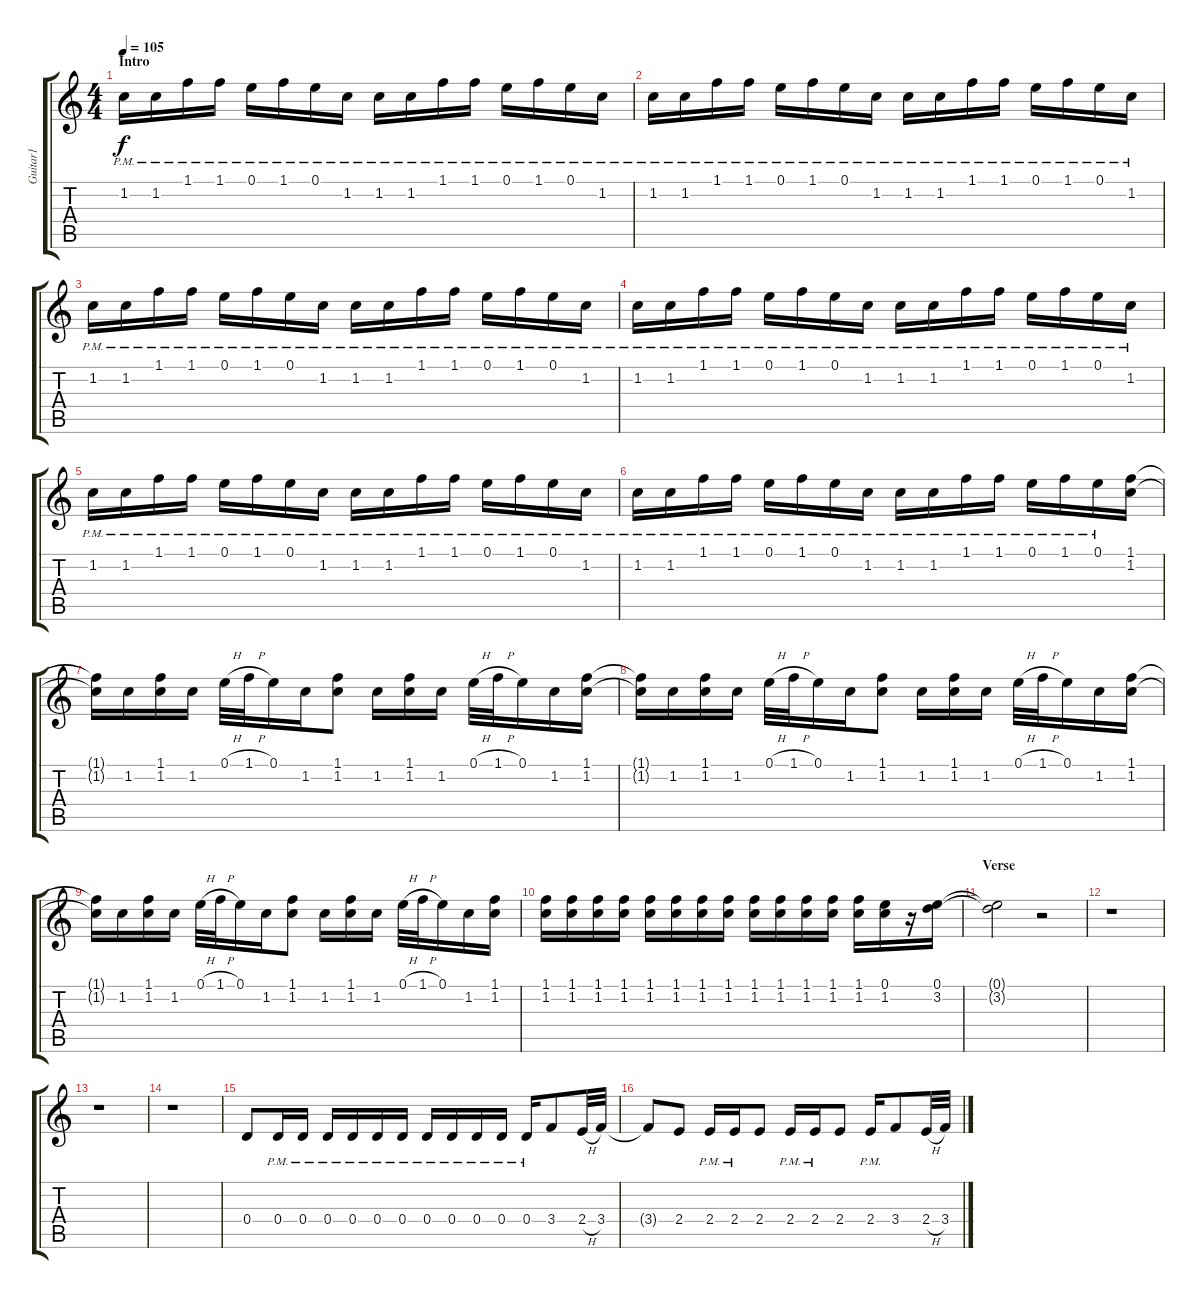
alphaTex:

\track ("Guitar1" "Guitar1") {instrument distortionguitar}
\staff {score tabs}
\tuning (E4 B3 G3 D3 A2 E2) {hide}
\ts (4 4)
\section ("" "Intro")
\tempo 105
\clef g2
\ks c
1.2{pm}.16{dy f instrument distortionguitar} 1.2{pm}.16 1.1{pm}.16 1.1{pm}.16 0.1{pm}.16 1.1{pm}.16 0.1{pm}.16 1.2{pm}.16 1.2{pm}.16 1.2{pm}.16 1.1{pm}.16 1.1{pm}.16 0.1{pm}.16 1.1{pm}.16 0.1{pm}.16 1.2{pm}.16 |
1.2{pm}.16 1.2{pm}.16 1.1{pm}.16 1.1{pm}.16 0.1{pm}.16 1.1{pm}.16 0.1{pm}.16 1.2{pm}.16 1.2{pm}.16 1.2{pm}.16 1.1{pm}.16 1.1{pm}.16 0.1{pm}.16 1.1{pm}.16 0.1{pm}.16 1.2{pm}.16 |
1.2{pm}.16 1.2{pm}.16 1.1{pm}.16 1.1{pm}.16 0.1{pm}.16 1.1{pm}.16 0.1{pm}.16 1.2{pm}.16 1.2{pm}.16 1.2{pm}.16 1.1{pm}.16 1.1{pm}.16 0.1{pm}.16 1.1{pm}.16 0.1{pm}.16 1.2{pm}.16 |
1.2{pm}.16 1.2{pm}.16 1.1{pm}.16 1.1{pm}.16 0.1{pm}.16 1.1{pm}.16 0.1{pm}.16 1.2{pm}.16 1.2{pm}.16 1.2{pm}.16 1.1{pm}.16 1.1{pm}.16 0.1{pm}.16 1.1{pm}.16 0.1{pm}.16 1.2{pm}.16 |
1.2{pm}.16 1.2{pm}.16 1.1{pm}.16 1.1{pm}.16 0.1{pm}.16 1.1{pm}.16 0.1{pm}.16 1.2{pm}.16 1.2{pm}.16 1.2{pm}.16 1.1{pm}.16 1.1{pm}.16 0.1{pm}.16 1.1{pm}.16 0.1{pm}.16 1.2{pm}.16 |
1.2{pm}.16 1.2{pm}.16 1.1{pm}.16 1.1{pm}.16 0.1{pm}.16 1.1{pm}.16 0.1{pm}.16 1.2{pm}.16 1.2{pm}.16 1.2{pm}.16 1.1{pm}.16 1.1{pm}.16 0.1{pm}.16 1.1{pm}.16 0.1{pm}.16 (1.1 1.2).16 |
(1.1{t} 1.2{t}).16 1.2.16 (1.1 1.2).16 1.2.16 0.1{h}.32 1.1{h}.32 0.1.16 1.2.16 (1.1 1.2).8 1.2.16 (1.1 1.2).16 1.2.16 0.1{h}.32 1.1{h}.32 0.1.16 1.2.16 (1.1 1.2).16 |
(1.1{t} 1.2{t}).16 1.2.16 (1.1 1.2).16 1.2.16 0.1{h}.32 1.1{h}.32 0.1.16 1.2.16 (1.1 1.2).8 1.2.16 (1.1 1.2).16 1.2.16 0.1{h}.32 1.1{h}.32 0.1.16 1.2.16 (1.1 1.2).16 |
(1.1{t} 1.2{t}).16 1.2.16 (1.1 1.2).16 1.2.16 0.1{h}.32 1.1{h}.32 0.1.16 1.2.16 (1.1 1.2).8 1.2.16 (1.1 1.2).16 1.2.16 0.1{h}.32 1.1{h}.32 0.1.16 1.2.16 (1.1 1.2).16 |
(1.1 1.2).16 (1.1 1.2).16 (1.1 1.2).16 (1.1 1.2).16 (1.1 1.2).16 (1.1 1.2).16 (1.1 1.2).16 (1.1 1.2).16 (1.1 1.2).16 (1.1 1.2).16 (1.1 1.2).16 (1.1 1.2).16 (1.1 1.2).16 (0.1 1.2).16 r.16 (0.1 3.2).16 |
\section ("" "Verse")
(0.1{t} 3.2{t}).2 r.2 |
r.1 |
r.1 |
r.1 |
0.4.8 0.4{pm}.16 0.4{pm}.16 0.4{pm}.16 0.4{pm}.16 0.4{pm}.16 0.4{pm}.16 0.4{pm}.16 0.4{pm}.16 0.4{pm}.16 0.4{pm}.16 0.4{pm}.16 3.4.8 2.4{h}.32 3.4.32 |
3.4{t}.8 2.4.8 2.4{pm}.16 2.4{pm}.16 2.4.8 2.4{pm}.16 2.4{pm}.16 2.4.8 2.4{pm}.16 3.4.8 2.4{h}.32 3.4.32
